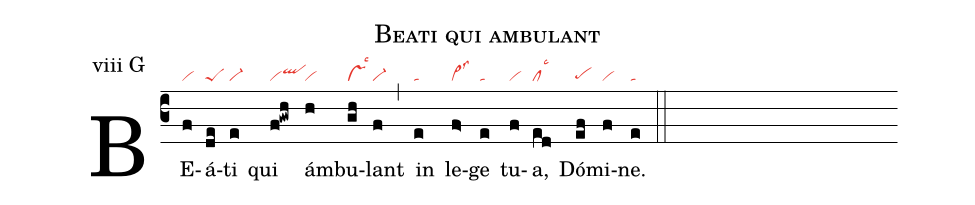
name: Beati qui ambulant;
annotation: viii G;
mode: 8;
nabc-lines: 1;
%%
(c3)
BE(f|vi)á(de|peS)ti(e|vi-) qui(f!gwh|viqlhi) ám(h|vi)bu(gh|vslsc3)lant(f|vi-) (,)
in(e|ta) le(f>|vi>lss3)ge(e|ta) tu(f|vi)a,(ed|cllsc3) Dó(ef|pehg)mi(f|vi)ne.(e|ta) (::)
